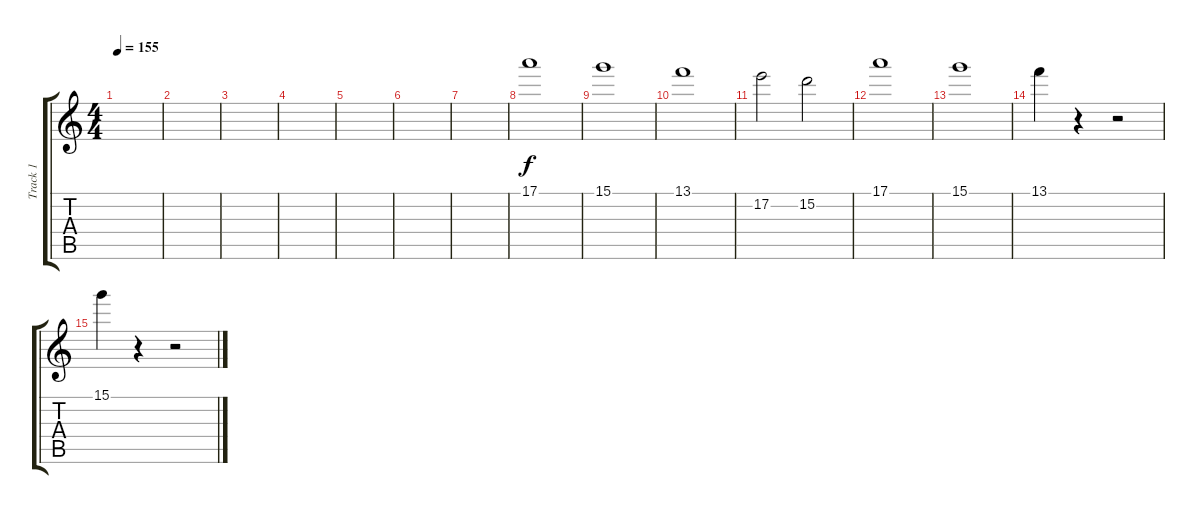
\track ("Track 1" "Track 1") {instrument distortionguitar}
\staff {score tabs}
\tuning (E4 B3 G3 D3 A2 D2) {hide}
\ts (4 4)
\tempo 155
\clef g2
\ks c
|
|
|
|
|
|
|
17.1.1 |
15.1.1 |
13.1.1 |
17.2.2 15.2.2 |
17.1.1 |
15.1.1 |
13.1.4 r.4 r.2 |
15.1.4 r.4 r.2
